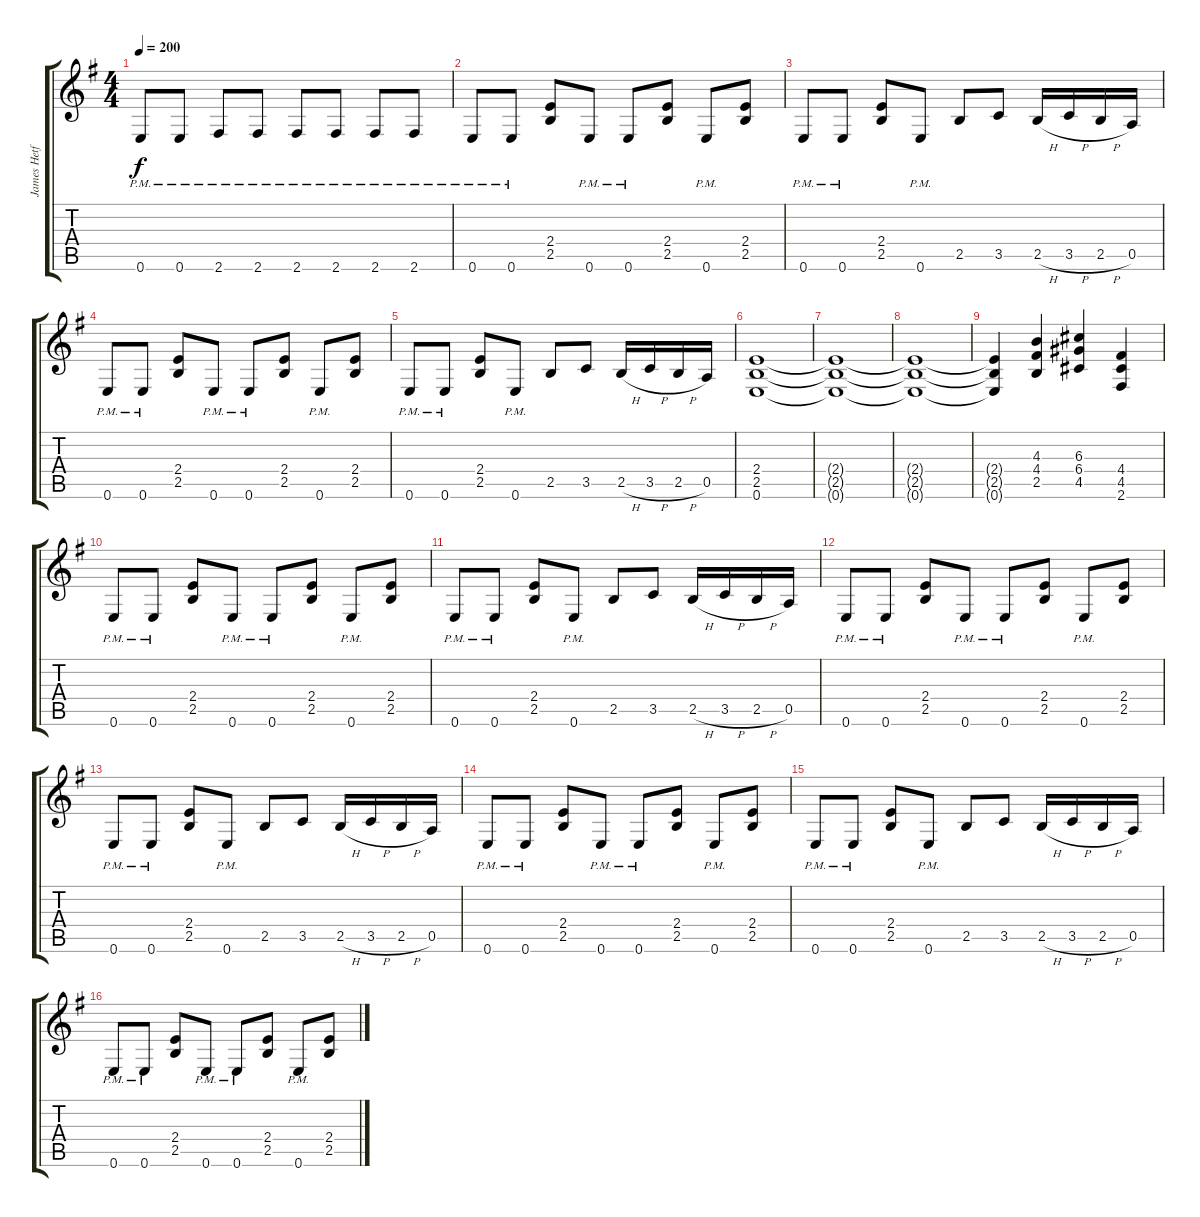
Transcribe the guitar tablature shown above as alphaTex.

\track ("James Hetfield" "James Hetf") {instrument distortionguitar}
\staff {score tabs}
\tuning (E4 B3 G3 D3 A2 E2) {hide}
\ts (4 4)
\tempo 200
\clef g2
\ks g
0.6{pm}.8{dy f} 0.6{pm}.8 2.6{pm}.8 2.6{pm}.8 2.6{pm}.8 2.6{pm}.8 2.6{pm}.8 2.6{pm}.8 |
0.6{pm}.8 0.6{pm}.8 (2.4 2.5).8 0.6{pm}.8 0.6{pm}.8 (2.4 2.5).8 0.6{pm}.8 (2.4 2.5).8 |
0.6{pm}.8 0.6{pm}.8 (2.4 2.5).8 0.6{pm}.8 2.5.8 3.5.8 2.5{h}.16 3.5{h}.16 2.5{h}.16 0.5.16 |
0.6{pm}.8 0.6{pm}.8 (2.4 2.5).8 0.6{pm}.8 0.6{pm}.8 (2.4 2.5).8 0.6{pm}.8 (2.4 2.5).8 |
0.6{pm}.8 0.6{pm}.8 (2.4 2.5).8 0.6{pm}.8 2.5.8 3.5.8 2.5{h}.16 3.5{h}.16 2.5{h}.16 0.5.16 |
(2.4 2.5 0.6).1 |
(2.4{t} 2.5{t} 0.6{t}).1 |
(2.4{t} 2.5{t} 0.6{t}).1 |
(2.4{t} 2.5{t} 0.6{t}).4 (4.3 4.4 2.5).4 (6.3 6.4 4.5).4 (4.4 4.5 2.6).4 |
0.6{pm}.8 0.6{pm}.8 (2.4 2.5).8 0.6{pm}.8 0.6{pm}.8 (2.4 2.5).8 0.6{pm}.8 (2.4 2.5).8 |
0.6{pm}.8 0.6{pm}.8 (2.4 2.5).8 0.6{pm}.8 2.5.8 3.5.8 2.5{h}.16 3.5{h}.16 2.5{h}.16 0.5.16 |
0.6{pm}.8 0.6{pm}.8 (2.4 2.5).8 0.6{pm}.8 0.6{pm}.8 (2.4 2.5).8 0.6{pm}.8 (2.4 2.5).8 |
0.6{pm}.8 0.6{pm}.8 (2.4 2.5).8 0.6{pm}.8 2.5.8 3.5.8 2.5{h}.16 3.5{h}.16 2.5{h}.16 0.5.16 |
0.6{pm}.8 0.6{pm}.8 (2.4 2.5).8 0.6{pm}.8 0.6{pm}.8 (2.4 2.5).8 0.6{pm}.8 (2.4 2.5).8 |
0.6{pm}.8 0.6{pm}.8 (2.4 2.5).8 0.6{pm}.8 2.5.8 3.5.8 2.5{h}.16 3.5{h}.16 2.5{h}.16 0.5.16 |
0.6{pm}.8 0.6{pm}.8 (2.4 2.5).8 0.6{pm}.8 0.6{pm}.8 (2.4 2.5).8 0.6{pm}.8 (2.4 2.5).8
